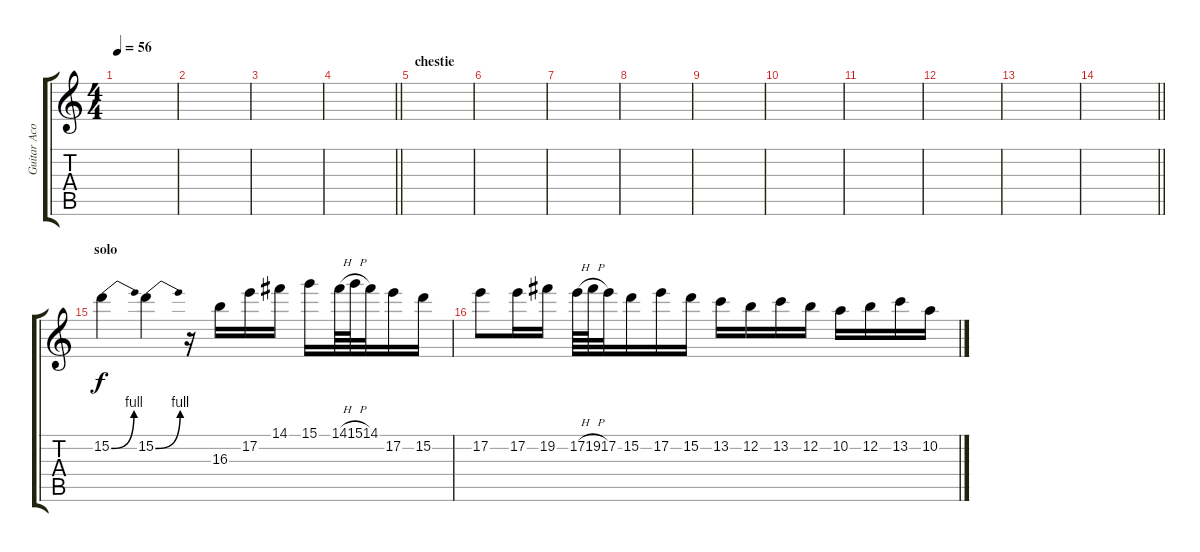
\track ("Guitar Acoustic / Solo" "Guitar Aco") {instrument electricguitarclean}
\staff {score tabs}
\tuning (E4 B3 G3 D3 A2 E2) {hide}
\ts (4 4)
\tempo 56
\clef g2
\ks c
|
|
|
\barLineRight lightlight
|
\section ("" "chestie")
|
|
|
|
|
|
|
|
|
\barLineRight lightlight
|
\section ("" "solo")
15.2{be (bend 0 0 60 4)}.4{instrument distortionguitar} 15.2{be (bend 0 0 60 4)}.4 r.16 16.3.16 17.2.16 14.1.16 15.1.16 14.1{h}.64 15.1{h}.64 14.1.32 17.2.16 15.2.16 |
17.2.8 17.2.16 19.2.16 17.2{h}.64 19.2{h}.64 17.2.32 15.2.16 17.2.16 15.2.16 13.2.16 12.2.16 13.2.16 12.2.16 10.2.16 12.2.16 13.2.16 10.2.16
